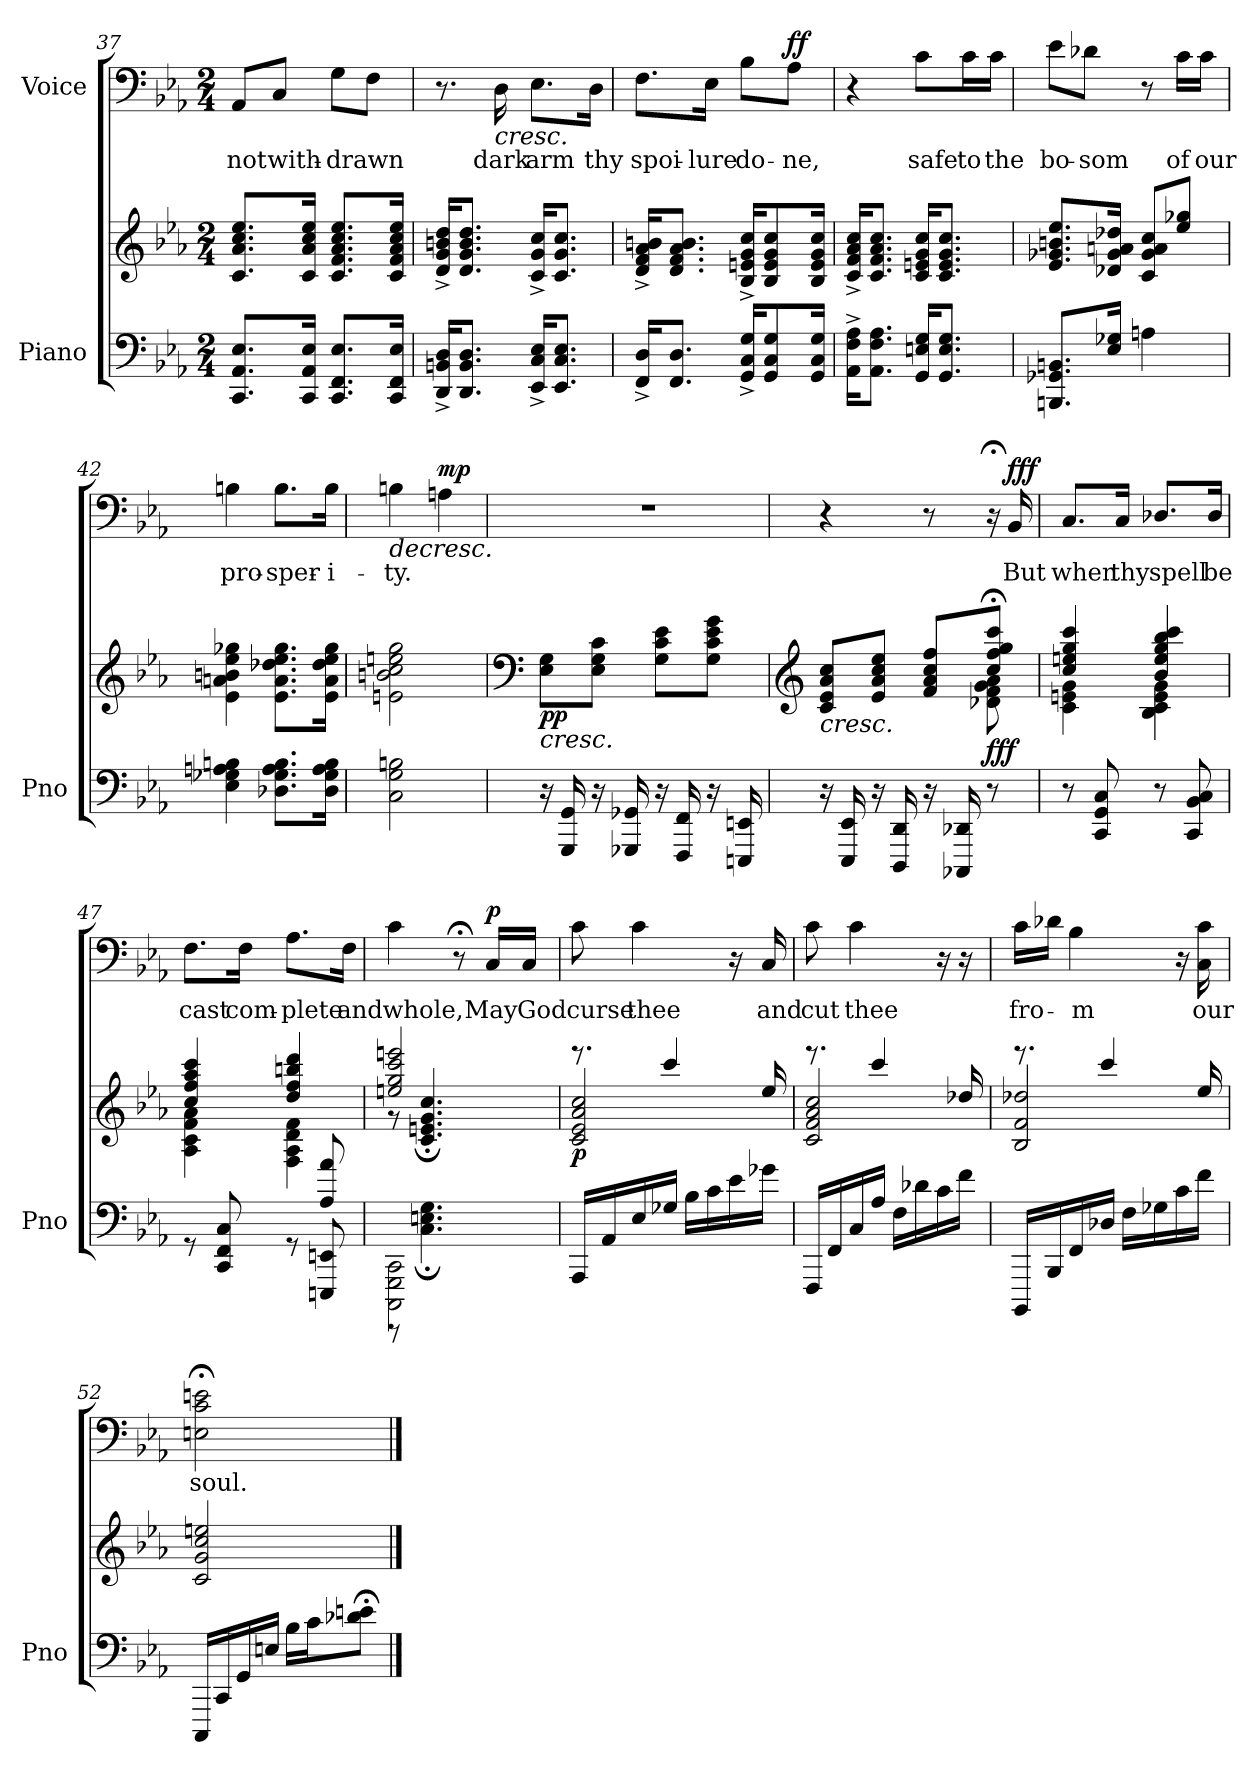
**kern	**kern	**dynam	**kern	**text	**dynam
*part2	*part2	*part2	*part1	*part1	*part1
*staff3	*staff2	*staff2/3	*staff1	*staff1	*staff1
*I"Piano	*	*	*I"Voice	*	*
*I'Pno	*	*	*	*	*
*clefF4	*clefG2	*	*clefF4	*	*
*k[b-e-a-]	*k[b-e-a-]	*	*k[b-e-a-]	*	*
*M2/4	*M2/4	*	*M2/4	*	*
=37	=37	=37	=37	=37	=37
!	!	!	!	!LO:LY:b	!
8.CC/ 8.AA-/ 8.E-/L	8.c/ 8.a-/ 8.cc/ 8.ee-/L	.	8AA-/L	not	.
!	!	!	!	!LO:LY:b	!
.	.	.	8C/J	with-	.
16CC/ 16AA-/ 16E-/Jk	16c/ 16a-/ 16cc/ 16ee-/Jk	.	.	.	.
!	!	!	!	!LO:LY:b	!
8.CC/ 8.FF/ 8.E-/L	8.c/ 8.f/ 8.a-/ 8.cc/ 8.ee-/L	.	8G\L	-drawn	.
.	.	.	8F\J	.	.
16CC/ 16FF/ 16E-/Jk	16c/ 16f/ 16a-/ 16cc/ 16ee-/Jk	.	.	.	.
=38	=38	=38	=38	=38	=38
16DD/^ 16BBn/^ 16D/^KL	16d/^ 16g/^ 16bn/^ 16dd/^KL	.	8.r	.	.
8.DD/ 8.BB/ 8.D/J	8.d/ 8.g/ 8.b/ 8.dd/J	.	.	.	.
!	!	!	!LO:TX:b:i:t=cresc.	!	!
!	!	!	!	!LO:LY:b	!
.	.	.	16D\	dark	.
!	!	!	!	!LO:LY:b	!
16EE-/^ 16C/^ 16E-/^KL	16c/^ 16g/^ 16cc/^KL	.	8.E-\L	arm	.
8.EE-/ 8.C/ 8.E-/J	8.c/ 8.g/ 8.cc/J	.	.	.	.
!	!	!	!	!LO:LY:b	!
.	.	.	16D\Jk	thy	.
!!LO:LB:g=z
=39	=39	=39	=39	=39	=39
!	!	!	!	!LO:LY:b	!
16FF/^ 16D/^KL	16d/^ 16f/^ 16a-/^ 16bn/^KL	.	8.F\L	spoi-	.
8.FF/ 8.D/J	8.d/ 8.f/ 8.a-/ 8.b/J	.	.	.	.
!	!	!	!	!LO:LY:b	!
.	.	.	16E-\Jk	-lure	.
!	!	!	!	!LO:LY:b	!
16GG/^ 16C/^ 16G/^KL	16B-/^ 16en/^ 16g/^ 16cc/^KL	.	8B-\L	do-	.
8GG/ 8C/ 8G/	8B-/ 8e/ 8g/ 8cc/	.	.	.	.
!	!	!	!	!LO:LY:b	!LO:DY:b
.	.	.	8A-\J	-ne,	ff
16GG/ 16C/ 16G/Jk	16B-/ 16e/ 16g/ 16cc/Jk	.	.	.	.
=40	=40	=40	=40	=40	=40
16AA-\^ 16F\^ 16A-\^KL	16c/^ 16f/^ 16a-/^ 16cc/^KL	.	4r	.	.
8.AA-\ 8.F\ 8.A-\J	8.c/ 8.f/ 8.a-/ 8.cc/J	.	.	.	.
!	!	!	!	!LO:LY:b	!
16GG/ 16En/ 16G/KL	16c/ 16en/ 16g/ 16cc/KL	.	8c\L	safe	.
8.GG/ 8.E/ 8.G/J	8.c/ 8.e/ 8.g/ 8.cc/J	.	.	.	.
!	!	!	!	!LO:LY:b	!
.	.	.	16c\L	to	.
!	!	!	!	!LO:LY:b	!
.	.	.	16c\JJ	the	.
=41	=41	=41	=41	=41	=41
!	!	!	!	!LO:LY:b	!
8.BBBn/ 8.GG-X/ 8.BBn/L	8.e-/ 8.g-X/ 8.bn/ 8.ee-/L	.	8e-\L	bo-	.
!	!	!	!	!LO:LY:b	!
.	.	.	8d-X\J	-som	.
16E-/ 16G-X/Jk	16d-X/ 16g-/ 16an/ 16dd-X/Jk	.	.	.	.
4An\	8c/ 8g-/ 8a/ 8cc/L	.	8r	.	.
!	!	!	!	!LO:LY:b	!
.	8ee-/ 8gg-X/J	.	16c\LL	of	.
!	!	!	!	!LO:LY:b	!
.	.	.	16c\JJ	our	.
=42	=42	=42	=42	=42	=42
!	!	!	!	!LO:LY:b	!
4E-\ 4G-X\ 4An\ 4Bn\	4e-\ 4an\ 4bn\ 4ee-\ 4gg-X\	.	4Bn\	pro-	.
!	!	!	!	!LO:LY:b	!
8.D-X\ 8.G-\ 8.A\ 8.B\L	8.e-\ 8.a\ 8.dd-X\ 8.ee-\ 8.gg-\L	.	8.B\L	-sper-	.
!	!	!	!	!LO:LY:b	!
16D-\ 16G-\ 16A\ 16B\Jk	16e-\ 16a\ 16dd-\ 16ee-\ 16gg-\Jk	.	16B\Jk	-i-	.
=43	=43	=43	=43	=43	=43
!	!	!	!	!LO:LY:b	!LO:HP:b
2C\ 2G\ 2Bn\	2en\ 2bn\ 2cc\ 2een\ 2gg\	.	4Bn\	-ty.	>
!	!	!	!	!	!LO:DY:b
.	.	.	4An\	.	mp
.	.	.	.	.	]
!!LO:LB:g=z
=44	=44	=44	=44	=44	=44
*	*clefF4	*	*	*	*
!	!LO:TX:b:i:t=cresc.	!	!	!	!
!	!	!LO:DY:b	!	!	!
16r	8E-\ 8G\L	pp	2r	.	.
16GGG/ 16GG/	.	.	.	.	.
16r	8E-\ 8G\ 8c\J	.	.	.	.
16GGG-X/ 16GG-X/	.	.	.	.	.
16r	8G\ 8c\ 8e-\L	.	.	.	.
16FFF/ 16FF/	.	.	.	.	.
16r	8G\ 8c\ 8e-\ 8g\J	.	.	.	.
16EEEn/ 16EEn/	.	.	.	.	.
=45	=45	=45	=45	=45	=45
*	*clefG2	*	*	*	*
*	*^	*	*	*	*
!	!LO:TX:b:i:t=cresc.	!	!	!	!	!
16r	8c/ 8e-/ 8a-/ 8cc/L	4.ryy	.	4r	.	.
16EEE-/ 16EE-/	.	.	.	.	.	.
16r	8e-/ 8a-/ 8cc/ 8ee-/J	.	.	.	.	.
16DDD/ 16DD/	.	.	.	.	.	.
16r	8f/ 8a-/ 8cc/ 8ff/L	.	.	8r	.	.
16CCC-X/ 16DD-X/	.	.	.	.	.	.
!	!	!	!LO:DY:b	!	!	!
8r	8cc/;< 8ff/;< 8gg/;< 8ccc/;<J	8d-X\ 8f\ 8g\ 8a-\	fff	16r;<	.	.
*	*	*	*	*MM41	*	*
!	!	!	!	!	!LO:LY:b	!LO:DY:b
.	.	.	.	16BB-/	But	fff
=46	=46	=46	=46	=46	=46	=46
!	!	!	!	!	!LO:LY:b	!
8r	4cc/ 4een/ 4gg/ 4ccc/	4c\ 4en\ 4g\	.	8.C/L	when	.
8CC/ 8GG/ 8C/	.	.	.	.	.	.
!	!	!	!	!	!LO:LY:b	!
.	.	.	.	16C/Jk	thy	.
!	!	!	!	!	!LO:LY:b	!
8r	4b-/ 4ee/ 4gg/ 4bb-/ 4ccc/	4B-\ 4c\ 4e\ 4g\	.	8.D-X/L	spell	.
8CC/ 8BB-/ 8C/	.	.	.	.	.	.
!	!	!	!	!	!LO:LY:b	!
.	.	.	.	16D-/Jk	be	.
=47	=47	=47	=47	=47	=47	=47
*^	*	*	*	*	*	*
!	!	!	!	!	!	!LO:LY:b	!
8rGG	4.ryy	4cc/ 4ff/ 4aa-/ 4ccc/	4A-\ 4c\ 4f\ 4a-\	.	8.F\L	cast	.
8CC/ 8FF/ 8C/	.	.	.	.	.	.	.
!	!	!	!	!	!	!LO:LY:b	!
.	.	.	.	.	16F\Jk	com-	.
!	!	!	!	!	!	!LO:LY:b	!
8rGG	.	4dd/ 4ff/ 4bbn/ 4ddd/	4F\ 4A-\ 4d\ 4f\	.	8.A-\L	-plete	.
8EEEn/ 8EEn/	8A-/ 8a-/	.	.	.	.	.	.
!	!	!	!	!	!	!LO:LY:b	!
.	.	.	.	.	16F\Jk	and	.
=48	=48	=48	=48	=48	=48	=48	=48
!	!	!	!	!	!	!LO:LY:b	!
2CCC\ 2GGG\ 2CC\	8r	2een/ 2gg/ 2ccc/ 2eeen/	8r	.	4c\	whole,	.
.	4.C\; 4.En\; 4.G\;	.	4.c/;< 4.en/;< 4.g/;< 4.cc/;<	.	.	.	.
.	.	.	.	.	8r;<	.	.
!	!	!	!	!	!	!LO:LY:b	!LO:DY:b
.	.	.	.	.	16C/LL	May	p
!	!	!	!	!	!	!LO:LY:b	!
.	.	.	.	.	16C/JJ	God	.
*v	*v	*	*	*	*	*	*
!!LO:PB:g=z
=49	=49	=49	=49	=49	=49	=49
*	*	*	*	*MM22	*	*
!	!	!	!LO:DY:b	!	!LO:LY:b	!
16AAA-/LL	2c/ 2e-/ 2a-/ 2cc/	8.reee	p	8c\	curse	.
16AA-/	.	.	.	.	.	.
!	!	!	!	!	!LO:LY:b	!
16E-/	.	.	.	4c\	thee	.
16G-X/JJ	.	4ccc/	.	.	.	.
16B-\LL	.	.	.	.	.	.
16c\	.	.	.	.	.	.
16e-\	.	.	.	16r	.	.
!	!	!	!	!	!LO:LY:b	!
16g-X\JJ	.	16ee-/	.	16C/	and	.
=50	=50	=50	=50	=50	=50	=50
!	!	!	!	!	!LO:LY:b	!
16FFF/LL	2c/ 2f/ 2a-/ 2cc/	8.reee	.	8c\	cut	.
16FF/	.	.	.	.	.	.
!	!	!	!	!	!LO:LY:b	!
16C/	.	.	.	4c\	thee	.
16A-/JJ	.	4ccc/	.	.	.	.
16F\LL	.	.	.	.	.	.
16d-X\	.	.	.	.	.	.
16c\	.	.	.	16r	.	.
16f\JJ	.	16dd-X/	.	16r	.	.
=51	=51	=51	=51	=51	=51	=51
!	!	!	!	!	!LO:LY:b	!
16BBBB-/LL	2B-/ 2f/ 2dd-X/	8.reee	.	16c\LL	fro-	.
16BBB-/	.	.	.	16d-X\JJ	.	.
!	!	!	!	!	!LO:LY:b	!
16FF/	.	.	.	4B-\	-m	.
16D-X/JJ	.	4ccc/	.	.	.	.
16F\LL	.	.	.	.	.	.
16G-X\	.	.	.	.	.	.
16c\	.	.	.	16r	.	.
!	!	!	!	!	!LO:LY:b	!
16f\JJ	.	16ee-/	.	16C\ 16c\	our	.
=52	=52	=52	=52	=52	=52	=52
!	!	!	!	!	!LO:LY:b	!
*	*v	*v	*	*	*	*
16CCC/LL	2c/ 2g/ 2cc/ 2een/	.	2En\;< 2c\;< 2en\;<	soul.	.
16CC/	.	.	.	.	.
16GG/	.	.	.	.	.
16En/JJ	.	.	.	.	.
16B-\LL	.	.	.	.	.
16c\J	.	.	.	.	.
8d-X\;< 8en\;<J	.	.	.	.	.
==	==	==	==	==	==
*-	*-	*-	*-	*-	*-
